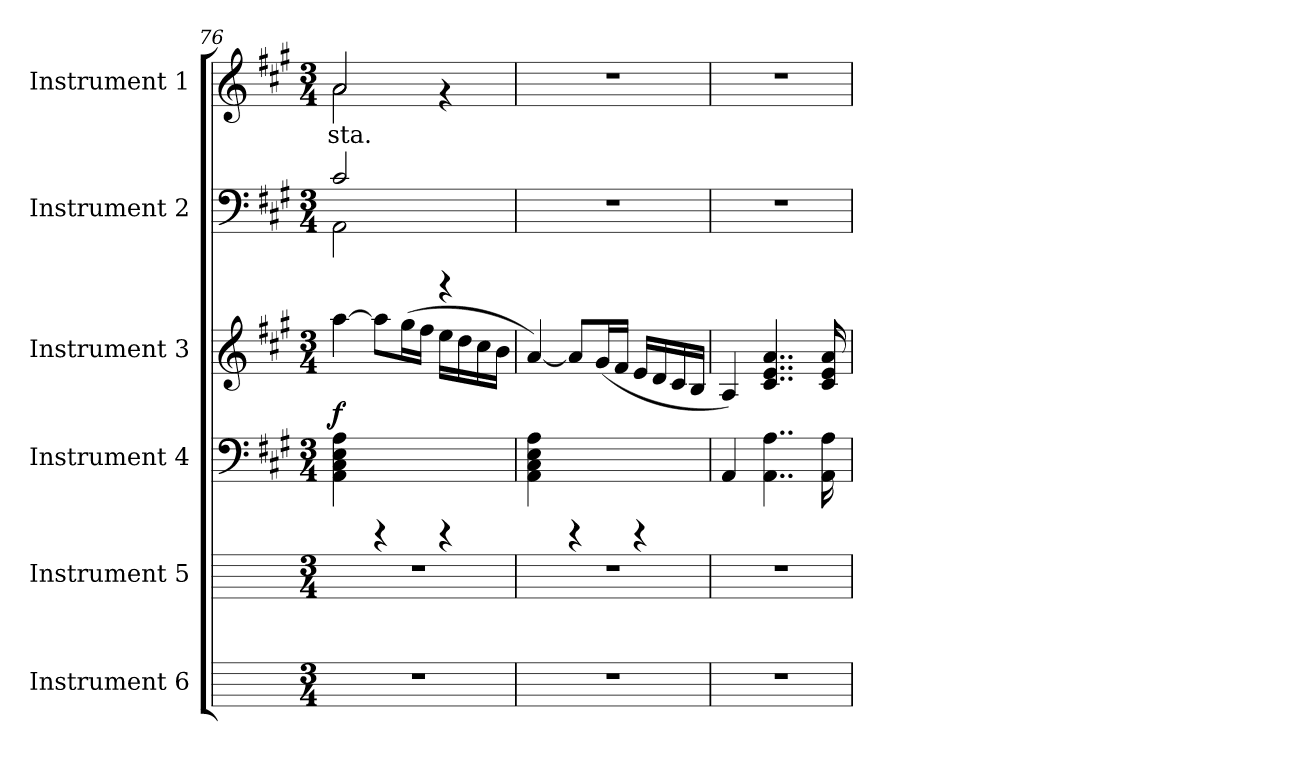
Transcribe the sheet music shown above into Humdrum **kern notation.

**kern	**kern	**kern	**dynam	**kern	**kern	**kern	**text
*part6	*part5	*part4	*part4	*part3	*part2	*part1	*part1
*staff6	*staff5	*staff4	*staff4	*staff3	*staff2	*staff1	*staff1
*I"Instrument 6	*I"Instrument 5	*I"Instrument 4	*	*I"Instrument 3	*I"Instrument 2	*I"Instrument 1	*
*	*	*clefF4	*	*clefG2	*clefF4	*clefG2	*
*k[]	*k[]	*k[f#c#g#]	*	*k[f#c#g#]	*k[f#c#g#]	*k[f#c#g#]	*
*C:	*C:	*A:	*	*A:	*A:	*A:	*
*M3/4	*M3/4	*M3/4	*	*M3/4	*M3/4	*M3/4	*
=76	=76	=76	=76	=76	=76	=76	=76
*	*	*	*	*	*^	*^	*
!	!	!	!LO:DY:a	!	!	!	!	!	!LO:LY:b:cj
2.r	2.r	4A\ 4E\ 4C#\ 4AA\	f	[>4aa\	2c#/	2AA\	2a/	2a\	sta.
.	.	4rCCC	.	8aa\L]	.	.	.	.	.
.	.	.	.	(>16gg#\	.	.	.	.	.
.	.	.	.	16ff#\J	.	.	.	.	.
.	.	4rCCC	.	16ee\L	4rCCC	4ryy	4rf	4ryy	.
.	.	.	.	16dd\	.	.	.	.	.
.	.	.	.	16cc#\	.	.	.	.	.
.	.	.	.	16b\J	.	.	.	.	.
*	*	*	*	*	*v	*v	*	*	*
*	*	*	*	*	*	*v	*v	*
=77	=77	=77	=77	=77	=77	=77	=77
2.r	2.r	4A\ 4E\ 4C#\ 4AA\	.	[<4a/)	2.r	2.r	.
.	.	4rCCC	.	8a/L]	.	.	.
.	.	.	.	(<16g#/	.	.	.
.	.	.	.	16f#/J	.	.	.
.	.	4rCCC	.	16e/L	.	.	.
.	.	.	.	16d/	.	.	.
.	.	.	.	16c#/	.	.	.
.	.	.	.	16B/J	.	.	.
=78	=78	=78	=78	=78	=78	=78	=78
2.r	2.r	4AA/	.	4A/)	2.r	2.r	.
.	.	4..A\ 4..AA\	.	4..a/ 4..e/ 4..c#/	.	.	.
.	.	16A\ 16AA\	.	16e/ 16c#/ 16a/	.	.	.
=	=	=	=	=	=	=	=
*-	*-	*-	*-	*-	*-	*-	*-
